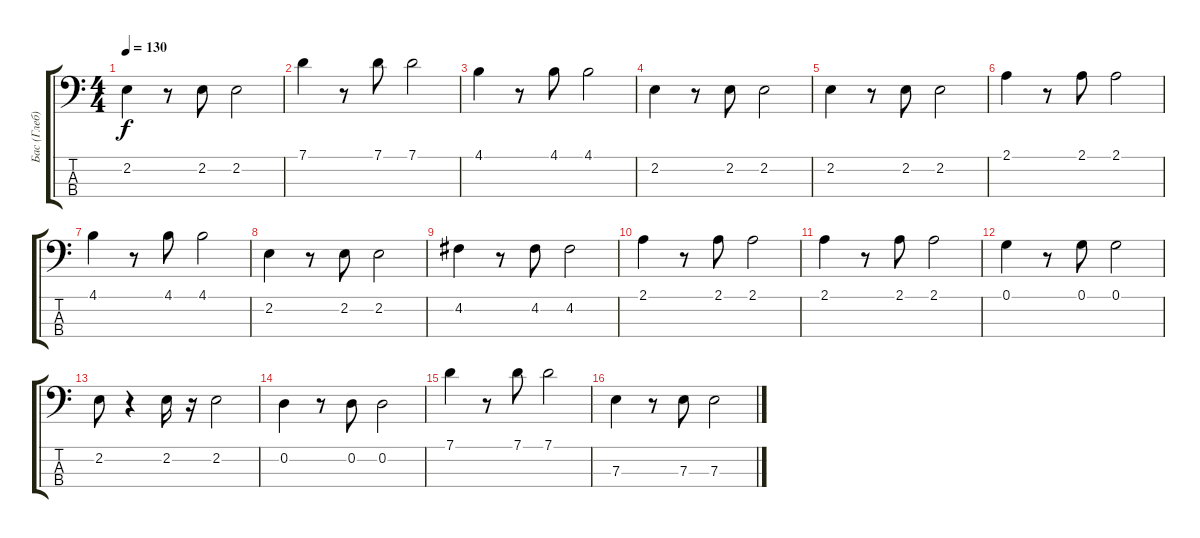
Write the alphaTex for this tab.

\track ("Бас (Глеб)" "Бас (Глеб)") {instrument electricbasspick}
\staff {score tabs}
\tuning (G2 D2 A1 E1) {hide}
\ts (4 4)
\tempo 130
\clef f4
\ks c
2.2.4{dy f} r.8 2.2.8 2.2.2 |
7.1.4 r.8 7.1.8 7.1.2 |
4.1.4 r.8 4.1.8 4.1.2 |
2.2.4 r.8 2.2.8 2.2.2 |
2.2.4 r.8 2.2.8 2.2.2 |
2.1.4 r.8 2.1.8 2.1.2 |
4.1.4 r.8 4.1.8 4.1.2 |
2.2.4 r.8 2.2.8 2.2.2 |
4.2.4 r.8 4.2.8 4.2.2 |
2.1.4 r.8 2.1.8 2.1.2 |
2.1.4 r.8 2.1.8 2.1.2 |
0.1.4 r.8 0.1.8 0.1.2 |
2.2.8 r.4 2.2.16 r.16 2.2.2 |
0.2.4 r.8 0.2.8 0.2.2 |
7.1.4 r.8 7.1.8 7.1.2 |
7.3.4 r.8 7.3.8 7.3.2
